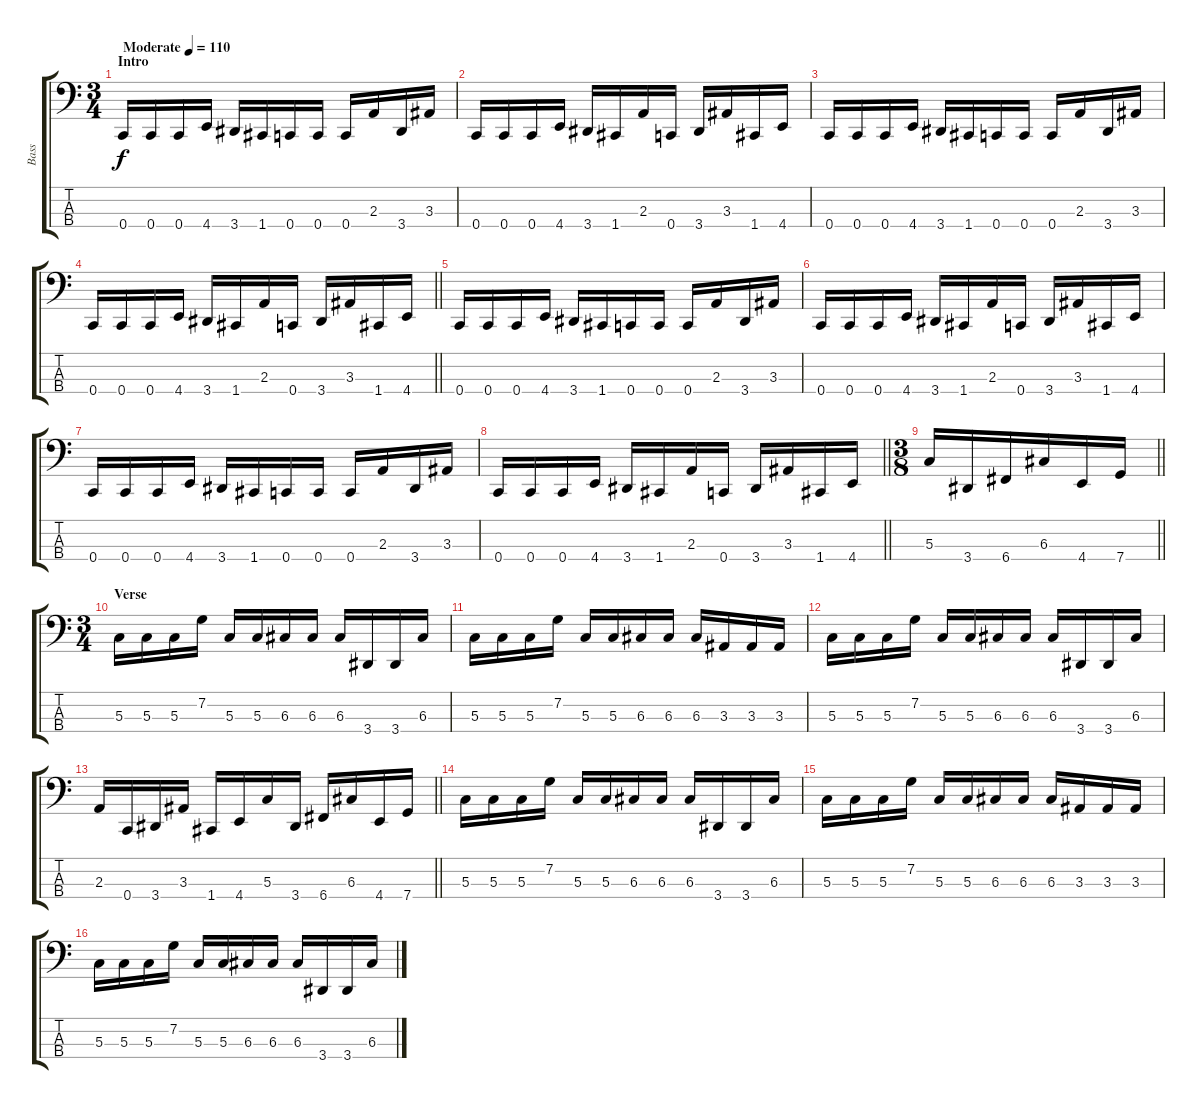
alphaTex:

\track ("Bass" "Bass") {instrument electricbasspick}
\staff {score tabs}
\tuning (F2 C2 G1 C1) {hide}
\ts (3 4)
\section ("" "Intro")
\tempo (110 "Moderate")
\clef f4
\ks c
0.4.16{dy f instrument electricbasspick} 0.4.16 0.4.16 4.4.16 3.4.16 1.4.16 0.4.16 0.4.16 0.4.16 2.3.16 3.4.16 3.3.16 |
0.4.16 0.4.16 0.4.16 4.4.16 3.4.16 1.4.16 2.3.16 0.4.16 3.4.16 3.3.16 1.4.16 4.4.16 |
0.4.16 0.4.16 0.4.16 4.4.16 3.4.16 1.4.16 0.4.16 0.4.16 0.4.16 2.3.16 3.4.16 3.3.16 |
\barLineRight lightlight
0.4.16 0.4.16 0.4.16 4.4.16 3.4.16 1.4.16 2.3.16 0.4.16 3.4.16 3.3.16 1.4.16 4.4.16 |
\section ("" "")
0.4.16 0.4.16 0.4.16 4.4.16 3.4.16 1.4.16 0.4.16 0.4.16 0.4.16 2.3.16 3.4.16 3.3.16 |
0.4.16 0.4.16 0.4.16 4.4.16 3.4.16 1.4.16 2.3.16 0.4.16 3.4.16 3.3.16 1.4.16 4.4.16 |
0.4.16 0.4.16 0.4.16 4.4.16 3.4.16 1.4.16 0.4.16 0.4.16 0.4.16 2.3.16 3.4.16 3.3.16 |
\barLineRight lightlight
0.4.16 0.4.16 0.4.16 4.4.16 3.4.16 1.4.16 2.3.16 0.4.16 3.4.16 3.3.16 1.4.16 4.4.16 |
\ts (3 8)
\section ("" "")
\barLineRight lightlight
5.3.16 3.4.16 6.4.16 6.3.16 4.4.16 7.4.16 |
\ts (3 4)
\section ("" "Verse")
5.3.16 5.3.16 5.3.16 7.2.16 5.3.16 5.3.16 6.3.16 6.3.16 6.3.16 3.4.16 3.4.16 6.3.16 |
5.3.16 5.3.16 5.3.16 7.2.16 5.3.16 5.3.16 6.3.16 6.3.16 6.3.16 3.3.16 3.3.16 3.3.16 |
5.3.16 5.3.16 5.3.16 7.2.16 5.3.16 5.3.16 6.3.16 6.3.16 6.3.16 3.4.16 3.4.16 6.3.16 |
\barLineRight lightlight
2.3.16 0.4.16 3.4.16 3.3.16 1.4.16 4.4.16 5.3.16 3.4.16 6.4.16 6.3.16 4.4.16 7.4.16 |
\section ("" "")
5.3.16 5.3.16 5.3.16 7.2.16 5.3.16 5.3.16 6.3.16 6.3.16 6.3.16 3.4.16 3.4.16 6.3.16 |
5.3.16 5.3.16 5.3.16 7.2.16 5.3.16 5.3.16 6.3.16 6.3.16 6.3.16 3.3.16 3.3.16 3.3.16 |
5.3.16 5.3.16 5.3.16 7.2.16 5.3.16 5.3.16 6.3.16 6.3.16 6.3.16 3.4.16 3.4.16 6.3.16
